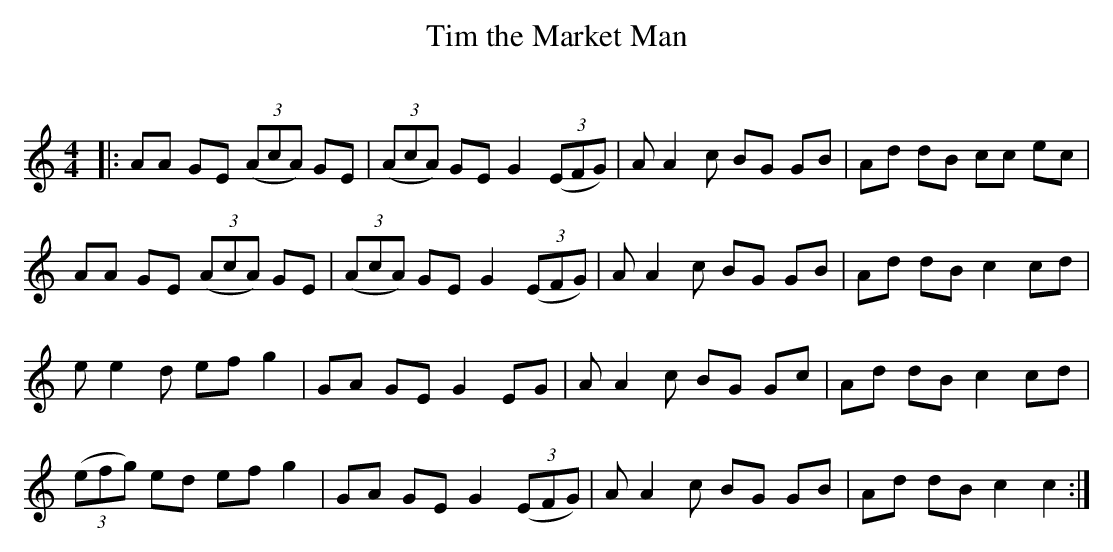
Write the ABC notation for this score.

X:1
T: Tim the Market Man
C:
Q: 232
K:C
M:4/4
L:1/8
|:AA GE ((3AcA) GE|((3AcA) GE G2 ((3EFG) |AA2c BG GB|Ad dB cc ec|
AA GE ((3AcA) GE|((3AcA) GE G2 ((3EFG) |AA2c BG GB|Ad dB c2 cd|
ee2d ef g2|GA GE G2 EG|AA2c BG Gc|Ad dB c2 cd|
((3efg) ed ef g2|GA GE G2 ((3EFG) |AA2c BG GB|Ad dB c2 c2:|
